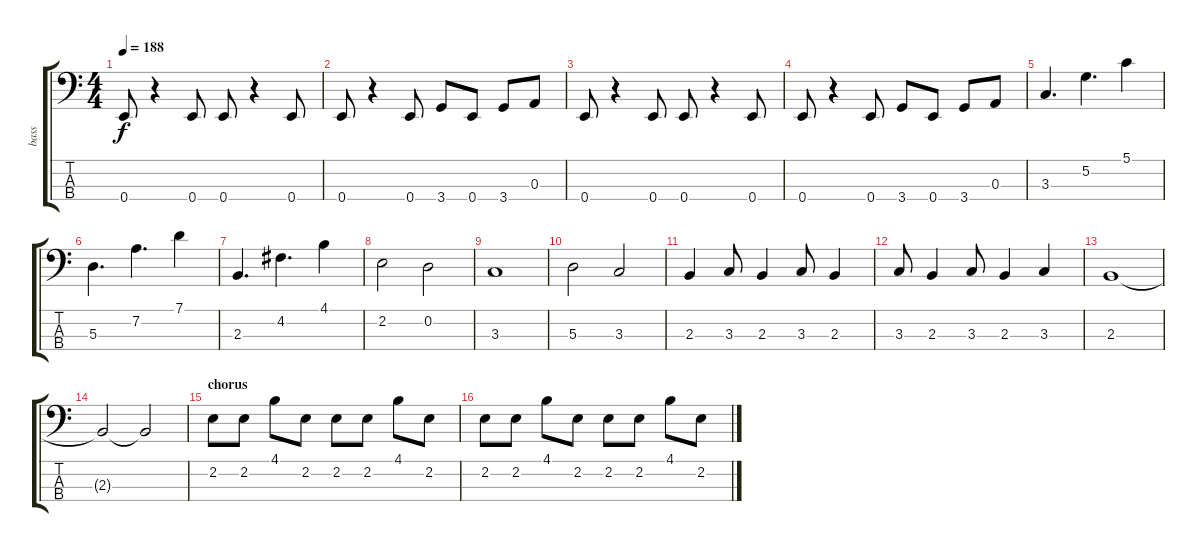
\track ("bass" "bass") {instrument electricbasspick}
\staff {score tabs}
\tuning (G2 D2 A1 E1) {hide}
\ts (4 4)
\tempo 188
\clef f4
\ks c
0.4.8{dy f} r.4 0.4.8 0.4.8 r.4 0.4.8 |
0.4.8 r.4 0.4.8 3.4.8 0.4.8 3.4.8 0.3.8 |
0.4.8 r.4 0.4.8 0.4.8 r.4 0.4.8 |
0.4.8 r.4 0.4.8 3.4.8 0.4.8 3.4.8 0.3.8 |
3.3.4{d} 5.2.4{d} 5.1.4 |
5.3.4{d} 7.2.4{d} 7.1.4 |
2.3.4{d} 4.2.4{d} 4.1.4 |
2.2.2 0.2.2 |
3.3.1 |
5.3.2 3.3.2 |
2.3.4 3.3.8 2.3.4 3.3.8 2.3.4 |
3.3.8 2.3.4 3.3.8 2.3.4 3.3.4 |
2.3.1 |
2.3{t}.2 2.3{t}.2 |
\section ("" "chorus")
2.2.8 2.2.8 4.1.8 2.2.8 2.2.8 2.2.8 4.1.8 2.2.8 |
2.2.8 2.2.8 4.1.8 2.2.8 2.2.8 2.2.8 4.1.8 2.2.8
